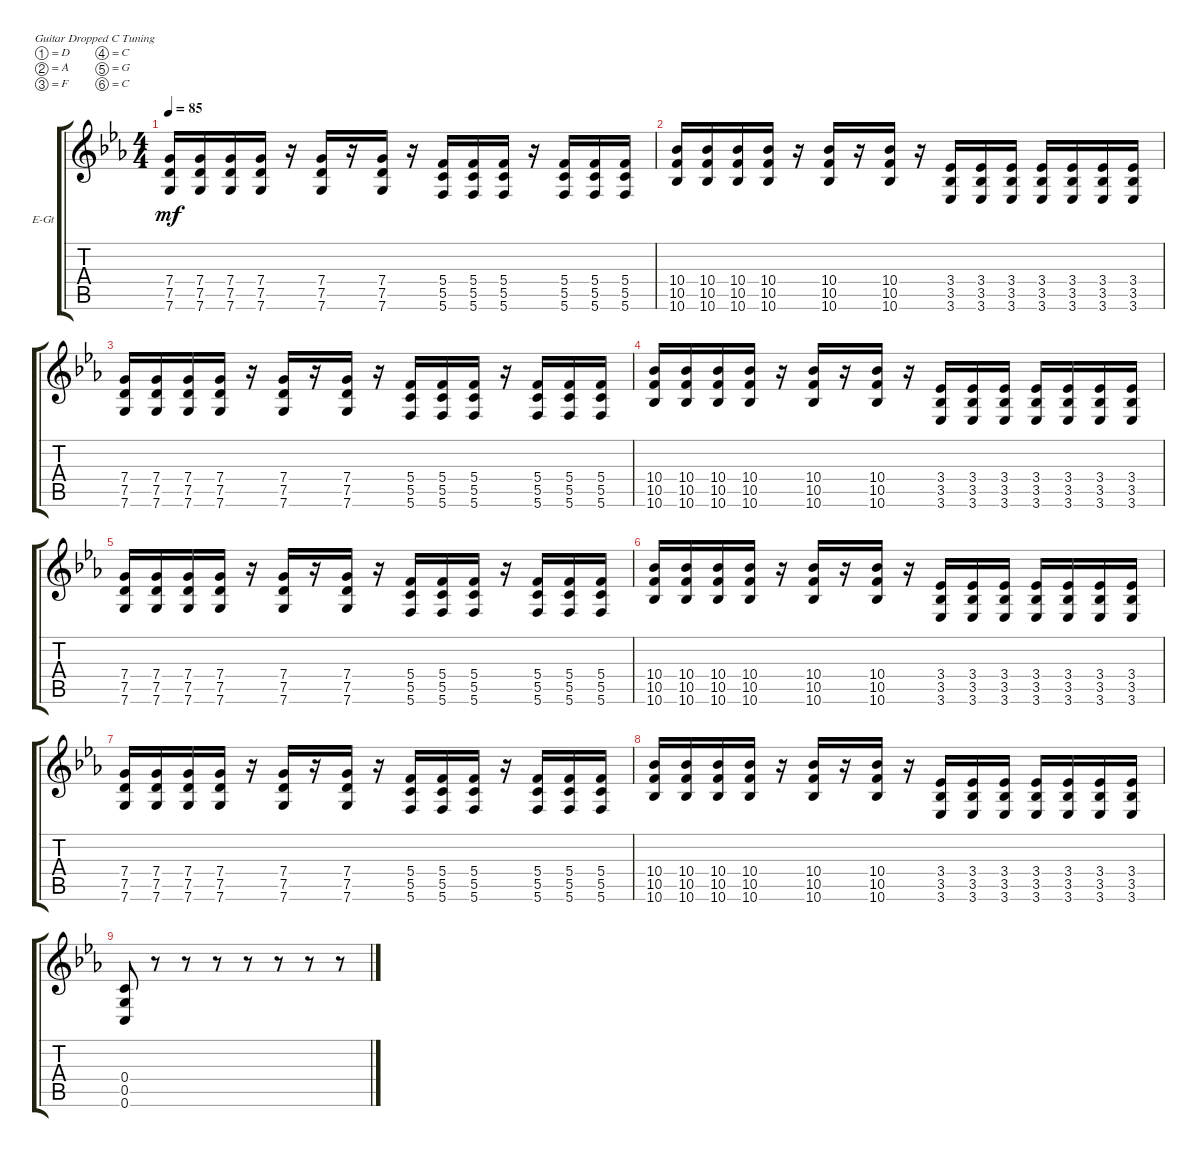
\defaultSystemsLayout 4
\bracketExtendMode groupsimilarinstruments
\firstSystemTrackNameOrientation horizontal
\otherSystemsTrackNameOrientation horizontal
\track ("Rithm Guitar" "E-Gt") {instrument distortionguitar}
\staff {score tabs}
\tuning (D4 A3 F3 C3 G2 C2)
\ts (4 4)
\tempo 85
\clef g2
\ks eb
(7.6 7.5 7.4).16{dy mf} (7.6 7.5 7.4).16 (7.6 7.4 7.5).16 (7.4 7.5 7.6).16 r.16 (7.6 7.5 7.4).16 r.16 (7.6 7.5 7.4).16 r.16 (5.6 5.5 5.4).16 (5.6 5.5 5.4).16 (5.4 5.5 5.6).16 r.16 (5.6 5.5 5.4).16 (5.6 5.5 5.4).16 (5.4 5.5 5.6).16 |
(10.6 10.5 10.4).16 (10.6 10.5 10.4).16 (10.6 10.5 10.4).16 (10.6 10.5 10.4).16 r.16 (10.6 10.5 10.4).16 r.16 (10.6 10.5 10.4).16 r.16 (3.6 3.5 3.4).16 (3.4 3.5 3.6).16 (3.6 3.5 3.4).16 (3.4 3.5 3.6).16 (3.6 3.5 3.4).16 (3.4 3.5 3.6).16 (3.4 3.5 3.6).16 |
(7.6 7.5 7.4).16 (7.6 7.5 7.4).16 (7.6 7.4 7.5).16 (7.4 7.5 7.6).16 r.16 (7.6 7.5 7.4).16 r.16 (7.6 7.5 7.4).16 r.16 (5.6 5.5 5.4).16 (5.6 5.5 5.4).16 (5.4 5.5 5.6).16 r.16 (5.6 5.5 5.4).16 (5.6 5.5 5.4).16 (5.4 5.5 5.6).16 |
(10.6 10.5 10.4).16 (10.6 10.5 10.4).16 (10.6 10.5 10.4).16 (10.6 10.5 10.4).16 r.16 (10.6 10.5 10.4).16 r.16 (10.6 10.5 10.4).16 r.16 (3.6 3.5 3.4).16 (3.4 3.5 3.6).16 (3.6 3.5 3.4).16 (3.4 3.5 3.6).16 (3.6 3.5 3.4).16 (3.4 3.5 3.6).16 (3.4 3.5 3.6).16 |
\scale
0.445714 (7.6 7.5 7.4).16 (7.6 7.5 7.4).16 (7.6 7.4 7.5).16 (7.4 7.5 7.6).16 r.16 (7.6 7.5 7.4).16 r.16 (7.6 7.5 7.4).16 r.16 (5.6 5.5 5.4).16 (5.6 5.5 5.4).16 (5.4 5.5 5.6).16 r.16 (5.6 5.5 5.4).16 (5.6 5.5 5.4).16 (5.4 5.5 5.6).16 |
\scale
0.554559 (10.6 10.5 10.4).16 (10.6 10.5 10.4).16 (10.6 10.5 10.4).16 (10.6 10.5 10.4).16 r.16 (10.6 10.5 10.4).16 r.16 (10.6 10.5 10.4).16 r.16 (3.6 3.5 3.4).16 (3.4 3.5 3.6).16 (3.6 3.5 3.4).16 (3.4 3.5 3.6).16 (3.6 3.5 3.4).16 (3.4 3.5 3.6).16 (3.4 3.5 3.6).16 |
(7.6 7.5 7.4).16 (7.6 7.5 7.4).16 (7.6 7.4 7.5).16 (7.4 7.5 7.6).16 r.16 (7.6 7.5 7.4).16 r.16 (7.6 7.5 7.4).16 r.16 (5.6 5.5 5.4).16 (5.6 5.5 5.4).16 (5.4 5.5 5.6).16 r.16 (5.6 5.5 5.4).16 (5.6 5.5 5.4).16 (5.4 5.5 5.6).16 |
(10.6 10.5 10.4).16 (10.6 10.5 10.4).16 (10.6 10.5 10.4).16 (10.6 10.5 10.4).16 r.16 (10.6 10.5 10.4).16 r.16 (10.6 10.5 10.4).16 r.16 (3.6 3.5 3.4).16 (3.4 3.5 3.6).16 (3.6 3.5 3.4).16 (3.4 3.5 3.6).16 (3.6 3.5 3.4).16 (3.4 3.5 3.6).16 (3.4 3.5 3.6).16 |
(0.6 0.5 0.4).8 r.8 r.8 r.8 r.8 r.8 r.8 r.8
